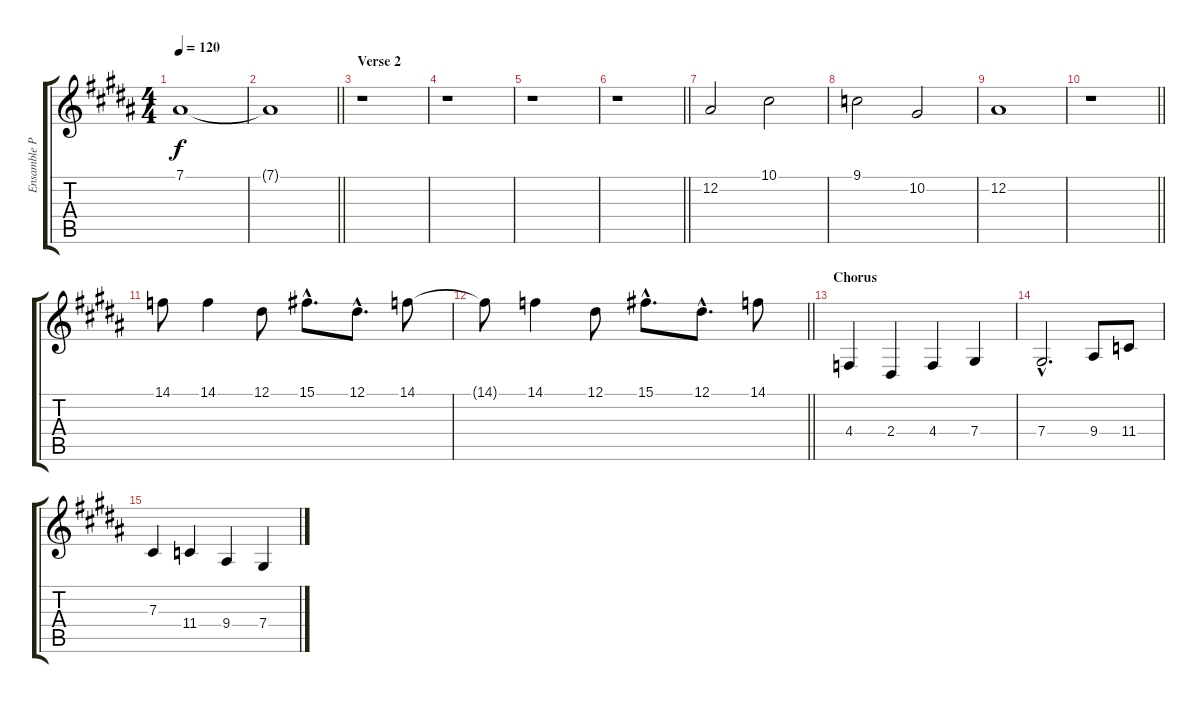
\track ("Ensamble Pult 2" "Ensamble P") {instrument stringensemble1}
\staff {score tabs}
\tuning (Eb4 Bb3 Gb3 Db3 Ab2 Eb2) {hide}
\ts (4 4)
\tempo 120
\clef g2
\ks b
7.1.1{dy f} |
\barLineRight lightlight
7.1{t}.1 |
\section ("" "Verse 2")
r.1 |
r.1 |
r.1 |
\barLineRight lightlight
r.1 |
12.2.2{instrument flute} 10.1.2 |
9.1.2 10.2.2 |
12.2.1 |
\barLineRight lightlight
r.1 |
14.1.8{instrument stringensemble1} 14.1.4 12.1.8 15.1{hac}.8{d} 12.1{hac}.8{d} 14.1.8 |
\barLineRight lightlight
14.1{t}.8 14.1.4 12.1.8 15.1{hac}.8{d} 12.1{hac}.8{d} 14.1.8 |
\section ("" "Chorus")
4.4.4 2.4.4 4.4.4 7.4.4 |
7.4{hac}.2{d} 9.4.8 11.4.8 |
7.3.4 11.4.4 9.4.4 7.4.4
